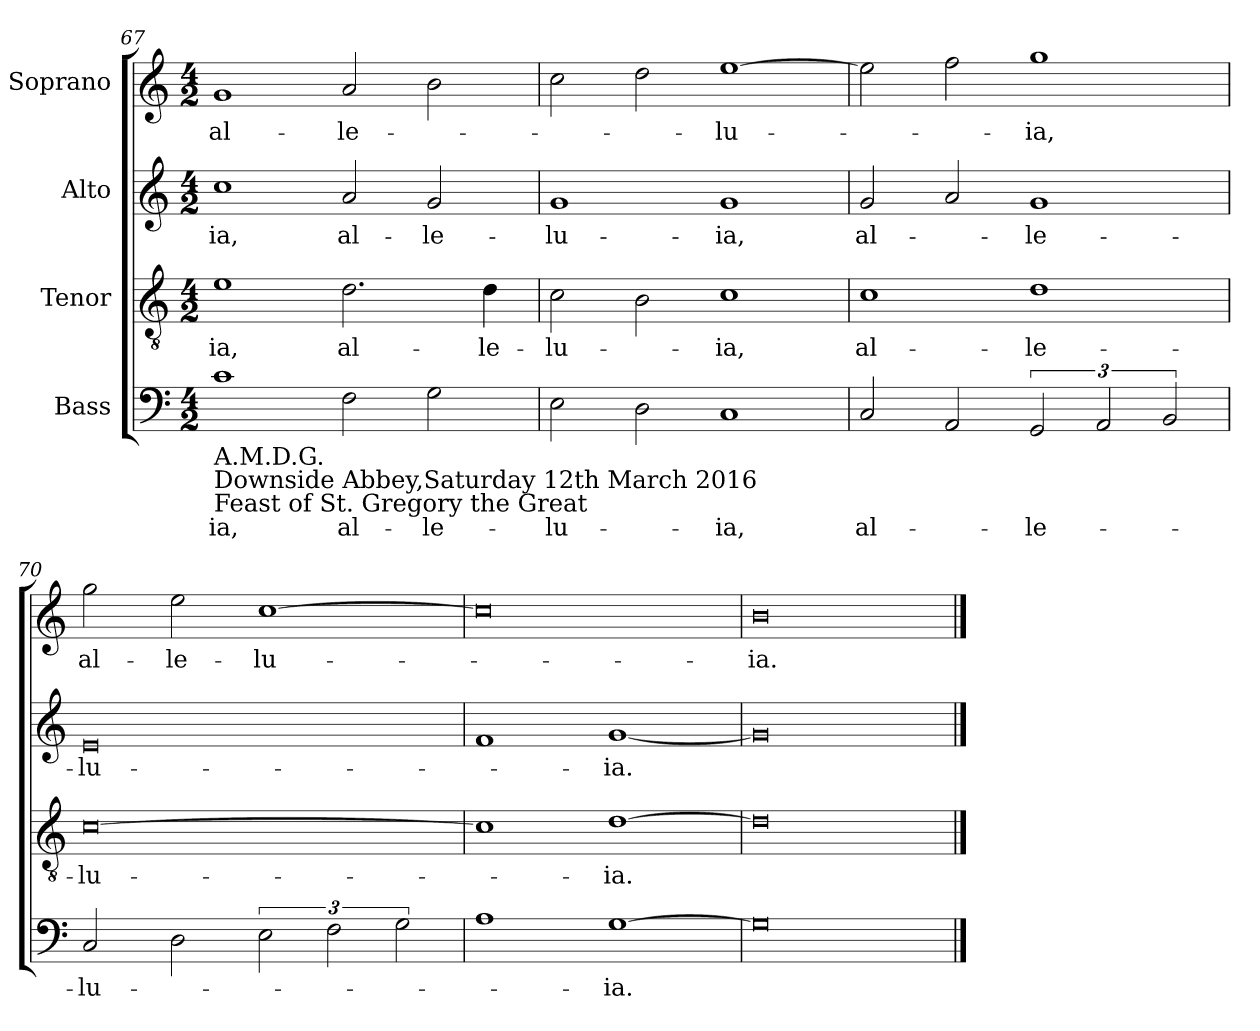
**kern	**text	**kern	**text	**kern	**text	**kern	**text
*part4	*part4	*part3	*part3	*part2	*part2	*part1	*part1
*staff4	*staff4	*staff3	*staff3	*staff2	*staff2	*staff1	*staff1
*I"Bass	*	*I"Tenor	*	*I"Alto	*	*I"Soprano	*
!!LO:LB:g=z
*clefF4	*	*clefGv2	*	*clefG2	*	*clefG2	*
*k[]	*	*k[]	*	*k[]	*	*k[]	*
*C:	*	*C:	*	*C:	*	*C:	*
*M4/2	*	*M4/2	*	*M4/2	*	*M4/2	*
=67	=67	=67	=67	=67	=67	=67	=67
!LO:TX:b:t=A.M.D.G.\nDownside Abbey,Saturday 12th March 2016\nFeast of St. Gregory the Great	!	!	!	!	!	!	!
!	!LO:LY:b	!	!LO:LY:b	!	!LO:LY:b	!	!LO:LY:b
1c	-ia,	1e	-ia,	1cc	-ia,	1g	al-
!	!LO:LY:b	!	!LO:LY:b	!	!LO:LY:b	!	!LO:LY:b
2F\	al-	2.d\	al-	2a/	al-	2a/	-le-
!	!LO:LY:b	!	!	!	!LO:LY:b	!	!
2G\	-le-	.	.	2g/	-le-	2b\	.
!	!	!	!LO:LY:b	!	!	!	!
.	.	4d\	-le-	.	.	.	.
=68	=68	=68	=68	=68	=68	=68	=68
!	!LO:LY:b	!	!LO:LY:b	!	!LO:LY:b	!	!
2E\	-lu-	2c\	-lu-	1g	-lu-	2cc\	.
2D\	.	2B\	.	.	.	2dd\	.
!	!LO:LY:b	!	!LO:LY:b	!	!LO:LY:b	!	!LO:LY:b
1C	-ia,	1c	-ia,	1g	-ia,	[1ee	-lu-
=69	=69	=69	=69	=69	=69	=69	=69
!	!LO:LY:b	!	!LO:LY:b	!	!LO:LY:b	!	!
2C/	al-	1c	al-	2g/	al-	2ee\]	.
2AA/	.	.	.	2a/	.	2ff\	.
!	!LO:LY:b	!	!LO:LY:b	!	!LO:LY:b	!	!LO:LY:b
3GG/	-le-	1d	-le-	1g	-le-	1gg	-ia,
3AA/	.	.	.	.	.	.	.
3BB/	.	.	.	.	.	.	.
=70	=70	=70	=70	=70	=70	=70	=70
!	!LO:LY:b	!	!LO:LY:b	!	!LO:LY:b	!	!LO:LY:b
2C/	-lu-	[0c	-lu-	0e	-lu-	2gg\	al-
!	!	!	!	!	!	!	!LO:LY:b
2D\	.	.	.	.	.	2ee\	-le-
!	!	!	!	!	!	!	!LO:LY:b
3E\	.	.	.	.	.	[1cc	-lu-
3F\	.	.	.	.	.	.	.
3G\	.	.	.	.	.	.	.
=71	=71	=71	=71	=71	=71	=71	=71
1A	.	1c]	.	1f	.	0cc]	.
!	!LO:LY:b	!	!LO:LY:b	!	!LO:LY:b	!	!
[1G	-ia.	[1d	-ia.	[1g	-ia.	.	.
=72	=72	=72	=72	=72	=72	=72	=72
!	!	!	!	!	!	!	!LO:LY:b
0G]	.	0d]	.	0g]	.	0b	-ia.
==	==	==	==	==	==	==	==
*-	*-	*-	*-	*-	*-	*-	*-
